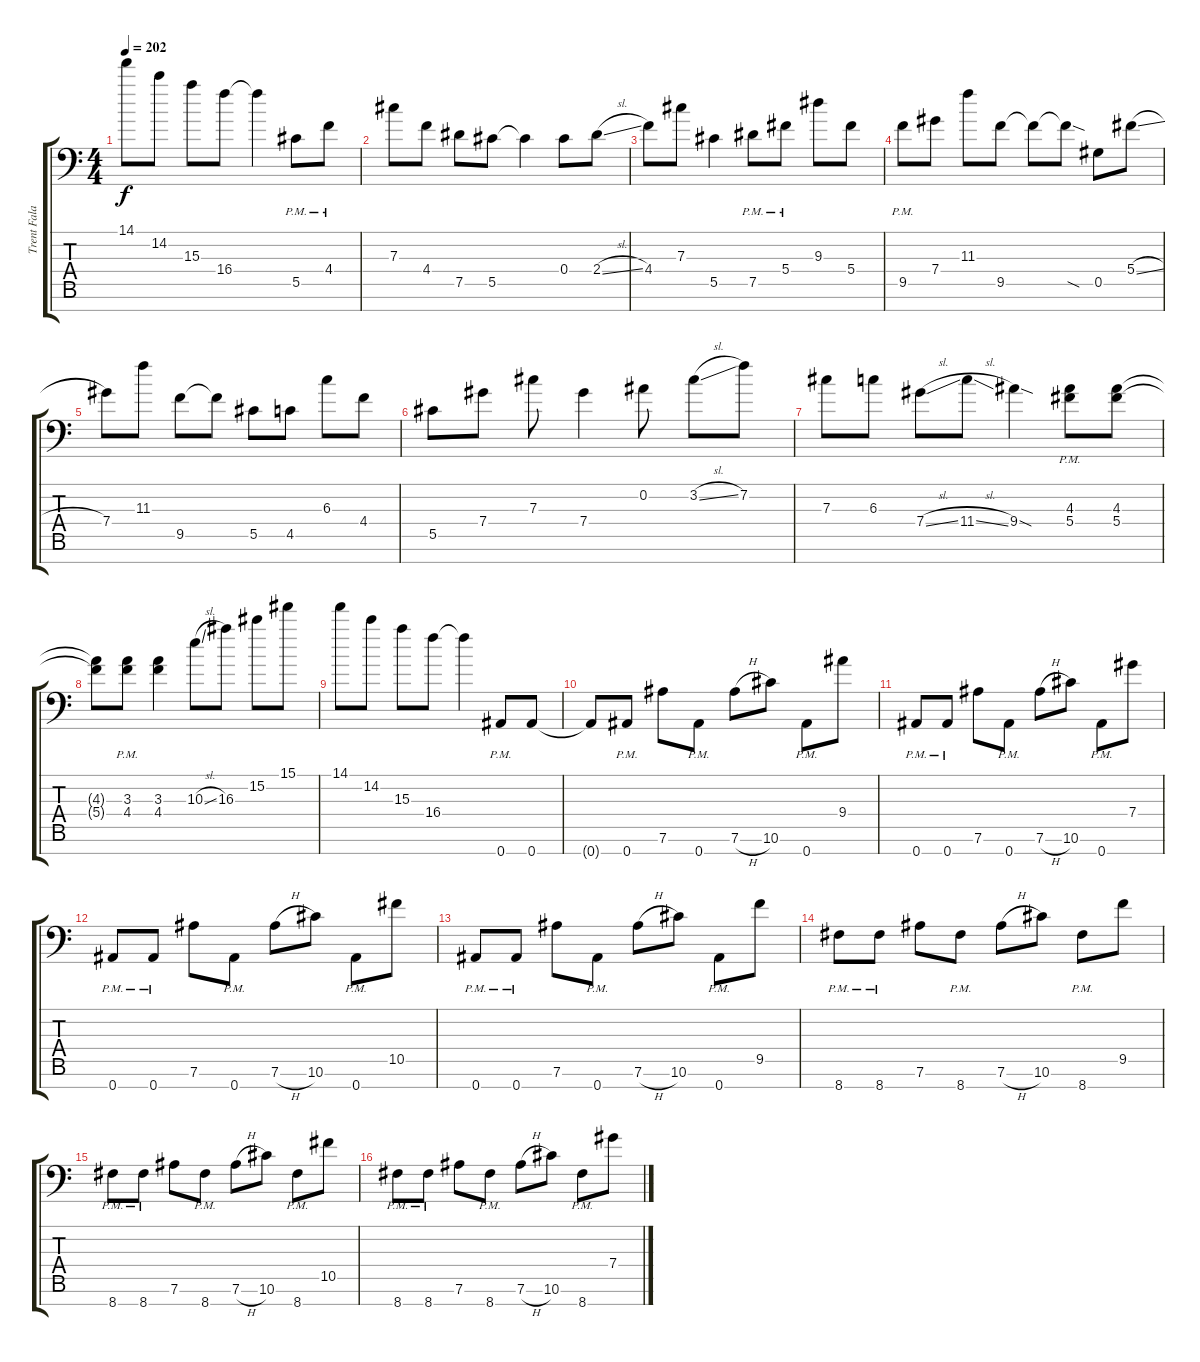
\track ("Trent Falafel" "Trent Fala") {instrument distortionguitar}
\staff {score tabs}
\tuning (Eb4 Bb3 Gb3 Db3 Ab2 Eb2 Bb1) {hide}
\ts (4 4)
\tempo 202
\clef f4
\ks c
14.1.8{dy f} 14.2.8 15.3.8 16.4.8 16.4{t}.4 5.5{pm}.8 4.4{pm}.8 |
7.3.8 4.4.8 7.5.8 5.5.8 5.5{t}.4 0.4.8 2.4{sl}.8 |
4.4.8 7.3.8 5.5.4 7.5{pm}.8 5.4{pm}.8 9.3.8 5.4.8 |
9.5{pm}.8 7.4.8 11.3.8 9.5.8 9.5{t}.8 9.5{sod t}.8 0.5.8 5.4{sl}.8 |
7.4.8 11.3.8 9.5.8 9.5{t}.8 5.5.8 4.5.8 6.3.8 4.4.8 |
5.5.8 7.4.8 7.3.8 7.4.4 0.2.8 3.2{sl}.8 7.2.8 |
7.3.8 6.3.8 7.4{sl}.8 11.4{sl}.8 9.4{sod}.4 (4.3{pm} 5.4{pm}).8 (4.3 5.4).8 |
(4.3{t} 5.4{t}).8 (3.3{pm} 4.4{pm}).8 (3.3 4.4).4 10.3{sl}.8 16.3.8 15.2.8 15.1.8 |
14.1.8 14.2.8 15.3.8 16.4.8 16.4{t}.4 0.7{pm}.8 0.7.8 |
0.7{t}.8 0.7{pm}.8 7.6.8 0.7{pm}.8 7.6{h}.8 10.6.8 0.7{pm}.8 9.4.8 |
0.7{pm}.8 0.7{pm}.8 7.6.8 0.7{pm}.8 7.6{h}.8 10.6.8 0.7{pm}.8 7.4.8 |
0.7{pm}.8 0.7{pm}.8 7.6.8 0.7{pm}.8 7.6{h}.8 10.6.8 0.7{pm}.8 10.5.8 |
0.7{pm}.8 0.7{pm}.8 7.6.8 0.7{pm}.8 7.6{h}.8 10.6.8 0.7{pm}.8 9.5.8 |
8.7{pm}.8 8.7{pm}.8 7.6.8 8.7{pm}.8 7.6{h}.8 10.6.8 8.7{pm}.8 9.5.8 |
8.7{pm}.8 8.7{pm}.8 7.6.8 8.7{pm}.8 7.6{h}.8 10.6.8 8.7{pm}.8 10.5.8 |
8.7{pm}.8 8.7{pm}.8 7.6.8 8.7{pm}.8 7.6{h}.8 10.6.8 8.7{pm}.8 7.4.8
